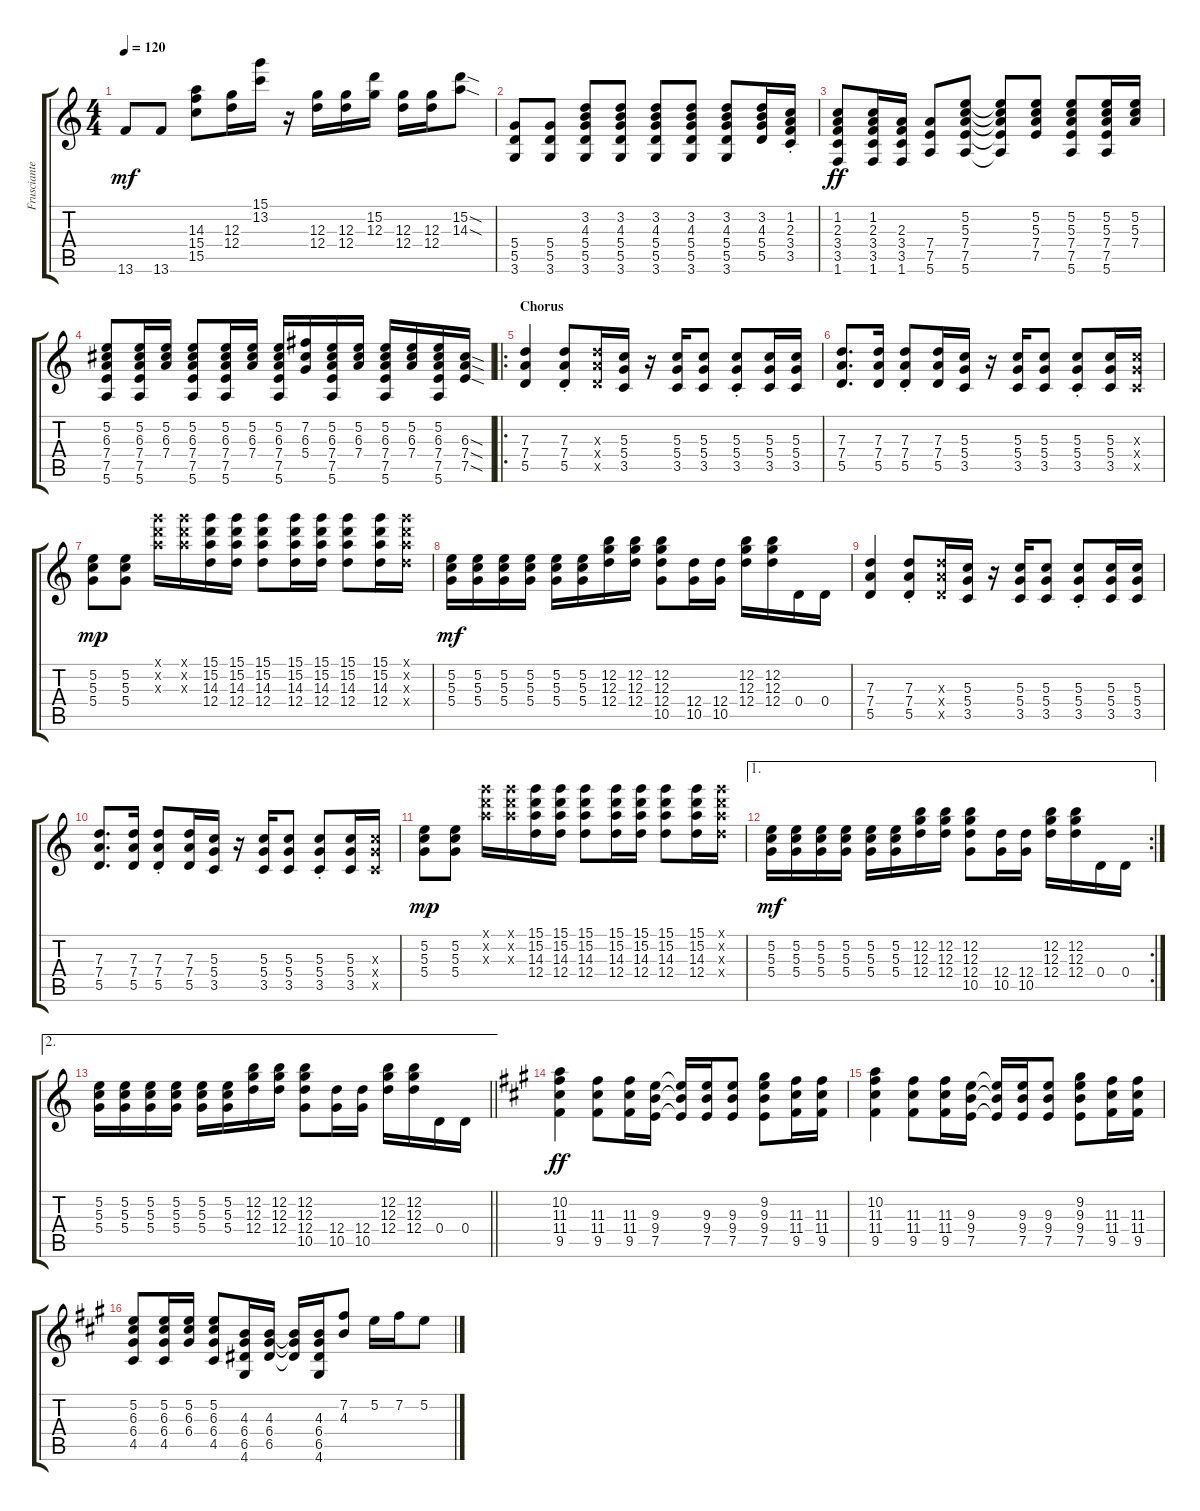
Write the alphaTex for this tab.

\track ("Frusciante Distortion Left" "Frusciante") {instrument distortionguitar}
\staff {score tabs}
\tuning (E4 B3 G3 D3 A2 E2) {hide}
\ts (4 4)
\tempo 120
\clef g2
\ks c
13.6.8{dy mf} 13.6.8 (14.3 15.4 15.5).8 (12.3 12.4).16 (15.1 13.2).16 r.16 (12.3 12.4).16 (12.3 12.4).16 (15.2 12.3).16 (12.3 12.4).16 (12.3 12.4).16 (15.2{sod} 14.3{sod}).8 |
(5.4 5.5 3.6).8 (5.4 5.5 3.6).8 (3.2 4.3 5.4 5.5 3.6).8 (3.2 4.3 5.4 5.5 3.6).8 (3.2 4.3 5.4 5.5 3.6).8 (3.2 4.3 5.4 5.5 3.6).8 (3.2 4.3 5.4 5.5 3.6).8 (3.2 4.3 5.4 5.5).16 (1.2{st} 2.3{st} 3.4{st} 3.5{st}).16 |
(1.2 2.3 3.4 3.5 1.6).8{dy ff} (1.2 2.3 3.4 3.5 1.6).16 (2.3 3.4 3.5 1.6).16 (7.4 7.5 5.6).8 (5.2 5.3 7.4 7.5 5.6).8 (5.2{t} 5.3{t} 7.4{t} 7.5{t} 5.6{t}).8 (5.2 5.3 7.4 7.5).8 (5.2 5.3 7.4 7.5 5.6).8 (5.2 5.3 7.4 7.5 5.6).16 (5.2 5.3 7.4).16 |
(5.2 6.3 7.4 7.5 5.6).8 (5.2 6.3 7.4 7.5 5.6).16 (5.2 6.3 7.4).16 (5.2 6.3 7.4 7.5 5.6).8 (5.2 6.3 7.4 7.5 5.6).16 (5.2 6.3 7.4).16 (5.2 6.3 7.4 7.5 5.6).16 (7.2 6.3 5.4).16 (5.2 6.3 7.4 7.5 5.6).16 (5.2 6.3 7.4).16 (5.2 6.3 7.4 7.5 5.6).16 (5.2 6.3 7.4).16 (5.2 6.3 7.4 7.5 5.6).16 (6.3{sod} 7.4{sod} 7.5{sod}).16 |
\ro
\section ("" "Chorus")
(7.3 7.4 5.5).4 (7.3{st} 7.4{st} 5.5{st}).8 (7.3{x} 7.4{x} 5.5{x}).16 (5.3 5.4 3.5).16 r.16 (5.3 5.4 3.5).16 (5.3 5.4 3.5).8 (5.3{st} 5.4{st} 3.5{st}).8 (5.3 5.4 3.5).16 (5.3 5.4 3.5).16 |
(7.3 7.4 5.5).8{d} (7.3 7.4 5.5).16 (7.3{st} 7.4{st} 5.5{st}).8 (7.3 7.4 5.5).16 (5.3 5.4 3.5).16 r.16 (5.3 5.4 3.5).16 (5.3 5.4 3.5).8 (5.3{st} 5.4{st} 3.5{st}).8 (5.3 5.4 3.5).16 (5.3{x} 5.4{x} 3.5{x}).16 |
(5.2 5.3 5.4).8{dy mp} (5.2 5.3 5.4).8 (15.1{x} 15.2{x} 14.3{x}).16 (15.1{x} 15.2{x} 14.3{x}).16 (15.1 15.2 14.3 12.4).16 (15.1 15.2 14.3 12.4).16 (15.1 15.2 14.3 12.4).8 (15.1 15.2 14.3 12.4).16 (15.1 15.2 14.3 12.4).16 (15.1 15.2 14.3 12.4).8 (15.1 15.2 14.3 12.4).16 (15.1{x} 15.2{x} 14.3{x} 12.4{x}).16 |
(5.2 5.3 5.4).16{dy mf} (5.2 5.3 5.4).16 (5.2 5.3 5.4).16 (5.2 5.3 5.4).16 (5.2 5.3 5.4).16 (5.2 5.3 5.4).16 (12.2 12.3 12.4).16 (12.2 12.3 12.4).16 (12.2 12.3 12.4 10.5).8 (12.4 10.5).16 (12.4 10.5).16 (12.2 12.3 12.4).16 (12.2 12.3 12.4).16 0.4.16 0.4.16 |
(7.3 7.4 5.5).4 (7.3{st} 7.4{st} 5.5{st}).8 (7.3{x} 7.4{x} 5.5{x}).16 (5.3 5.4 3.5).16 r.16 (5.3 5.4 3.5).16 (5.3 5.4 3.5).8 (5.3{st} 5.4{st} 3.5{st}).8 (5.3 5.4 3.5).16 (5.3 5.4 3.5).16 |
(7.3 7.4 5.5).8{d} (7.3 7.4 5.5).16 (7.3{st} 7.4{st} 5.5{st}).8 (7.3 7.4 5.5).16 (5.3 5.4 3.5).16 r.16 (5.3 5.4 3.5).16 (5.3 5.4 3.5).8 (5.3{st} 5.4{st} 3.5{st}).8 (5.3 5.4 3.5).16 (5.3{x} 5.4{x} 3.5{x}).16 |
(5.2 5.3 5.4).8{dy mp} (5.2 5.3 5.4).8 (15.1{x} 15.2{x} 14.3{x}).16 (15.1{x} 15.2{x} 14.3{x}).16 (15.1 15.2 14.3 12.4).16 (15.1 15.2 14.3 12.4).16 (15.1 15.2 14.3 12.4).8 (15.1 15.2 14.3 12.4).16 (15.1 15.2 14.3 12.4).16 (15.1 15.2 14.3 12.4).8 (15.1 15.2 14.3 12.4).16 (15.1{x} 15.2{x} 14.3{x} 12.4{x}).16 |
\ae 1
\rc 2
(5.2 5.3 5.4).16{dy mf} (5.2 5.3 5.4).16 (5.2 5.3 5.4).16 (5.2 5.3 5.4).16 (5.2 5.3 5.4).16 (5.2 5.3 5.4).16 (12.2 12.3 12.4).16 (12.2 12.3 12.4).16 (12.2 12.3 12.4 10.5).8 (12.4 10.5).16 (12.4 10.5).16 (12.2 12.3 12.4).16 (12.2 12.3 12.4).16 0.4.16 0.4.16 |
\ae 2
\barLineRight lightlight
(5.2 5.3 5.4).16 (5.2 5.3 5.4).16 (5.2 5.3 5.4).16 (5.2 5.3 5.4).16 (5.2 5.3 5.4).16 (5.2 5.3 5.4).16 (12.2 12.3 12.4).16 (12.2 12.3 12.4).16 (12.2 12.3 12.4 10.5).8 (12.4 10.5).16 (12.4 10.5).16 (12.2 12.3 12.4).16 (12.2 12.3 12.4).16 0.4.16 0.4.16 |
\section ("" " ")
\ks a
(10.2 11.3 11.4 9.5).4{dy ff} (11.3 11.4 9.5).8 (11.3 11.4 9.5).16 (9.3 9.4 7.5).16 (9.3{t} 9.4{t} 7.5{t}).16 (9.3 9.4 7.5).16 (9.3 9.4 7.5).8 (9.2 9.3 9.4 7.5).8 (11.3 11.4 9.5).16 (11.3 11.4 9.5).16 |
(10.2 11.3 11.4 9.5).4 (11.3 11.4 9.5).8 (11.3 11.4 9.5).16 (9.3 9.4 7.5).16 (9.3{t} 9.4{t} 7.5{t}).16 (9.3 9.4 7.5).16 (9.3 9.4 7.5).8 (9.2 9.3 9.4 7.5).8 (11.3 11.4 9.5).16 (11.3 11.4 9.5).16 |
(5.2 6.3 6.4 4.5).8 (5.2 6.3 6.4 4.5).16 (5.2 6.3 6.4).16 (5.2 6.3 6.4 4.5).8 (4.3 6.4 6.5 4.6).16 (4.3 6.4 6.5).16 (4.3{t} 6.4{t} 6.5{t}).16 (4.3 6.4 6.5 4.6).16 (7.2 4.3).8 5.2.16 7.2.16 5.2.8
